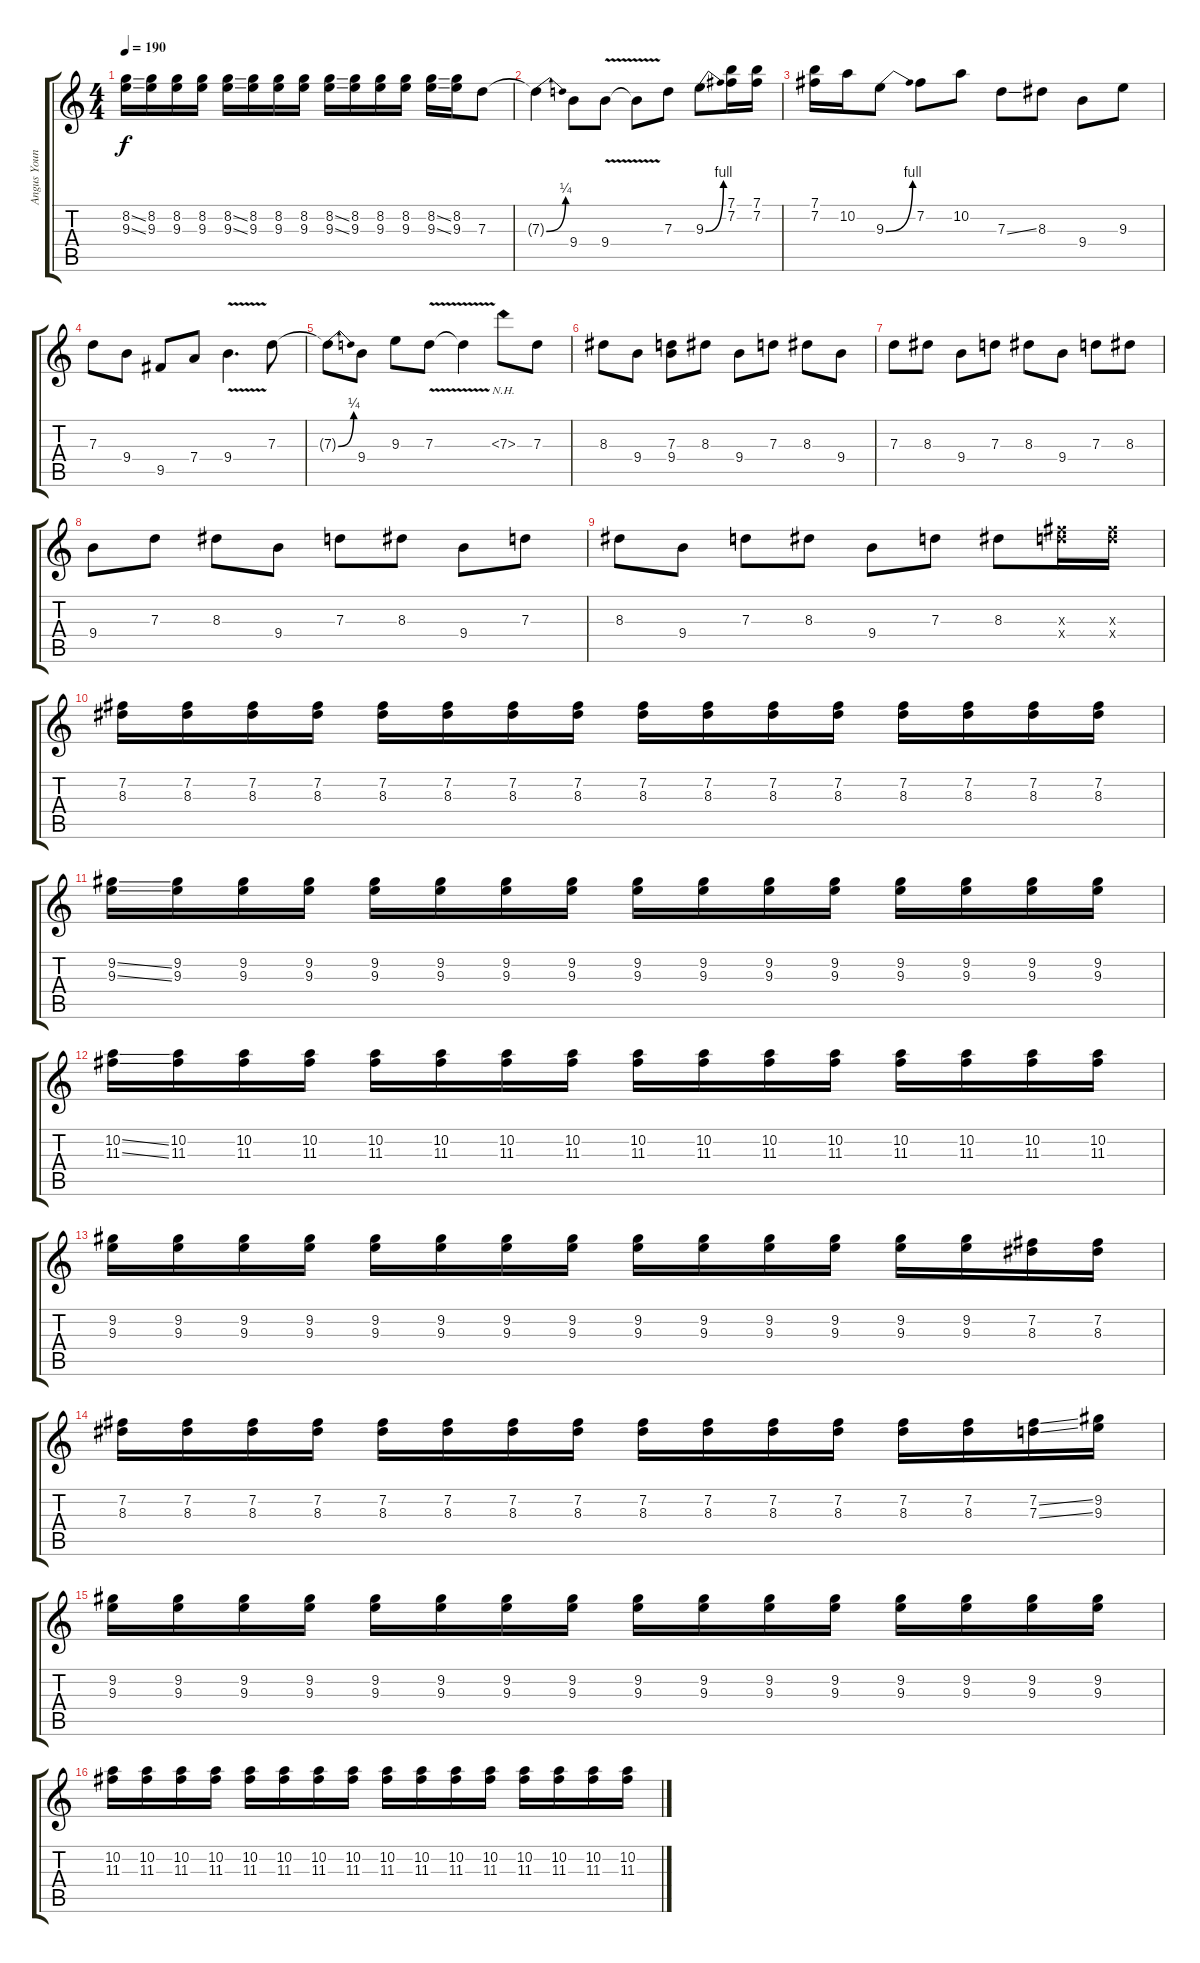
\track ("Angus Young (Lead Guitar)" "Angus Youn") {instrument overdrivenguitar}
\staff {score tabs}
\tuning (E4 B3 G3 D3 A2 E2) {hide}
\ts (4 4)
\tempo 190
\clef g2
\ks c
(8.2{ss} 9.3{ss}).16{dy f} (8.2 9.3).16 (8.2 9.3).16 (8.2 9.3).16 (8.2{ss} 9.3{ss}).16 (8.2 9.3).16 (8.2 9.3).16 (8.2 9.3).16 (8.2{ss} 9.3{ss}).16 (8.2 9.3).16 (8.2 9.3).16 (8.2 9.3).16 (8.2{ss} 9.3{ss}).16 (8.2 9.3).16 7.3.8 |
7.3{be (bend 0 0 60 1) t}.4 9.4.8 9.4{v}.8 9.4{t}.8 7.3.8 9.3{be (bend 0 0 60 4)}.8 (7.1 7.2).16 (7.1 7.2).16 |
(7.1 7.2).16 10.2.16 9.3{be (bend 0 0 60 4)}.8 7.2.8 10.2.8 7.3{ss}.8 8.3.8 9.4.8 9.3.8 |
7.3.8 9.4.8 9.5.8 7.4.8 9.4{v}.4{d} 7.3.8 |
7.3{be (bend 0 0 60 1) t}.8 9.4.8 9.3.8 7.3{v}.8 7.3{t}.4 7.3{nh}.8 7.3.8 |
8.3.8 9.4.8 (7.3 9.4).8 8.3.8 9.4.8 7.3.8 8.3.8 9.4.8 |
7.3.8 8.3.8 9.4.8 7.3.8 8.3.8 9.4.8 7.3.8 8.3.8 |
9.4.8 7.3.8 8.3.8 9.4.8 7.3.8 8.3.8 9.4.8 7.3.8 |
8.3.8 9.4.8 7.3.8 8.3.8 9.4.8 7.3.8 8.3.8 (11.3{x} 12.4{x}).16 (11.3{x} 12.4{x}).16 |
(7.2 8.3).16 (7.2 8.3).16 (7.2 8.3).16 (7.2 8.3).16 (7.2 8.3).16 (7.2 8.3).16 (7.2 8.3).16 (7.2 8.3).16 (7.2 8.3).16 (7.2 8.3).16 (7.2 8.3).16 (7.2 8.3).16 (7.2 8.3).16 (7.2 8.3).16 (7.2 8.3).16 (7.2 8.3).16 |
(9.2{ss} 9.3{ss}).16 (9.2 9.3).16 (9.2 9.3).16 (9.2 9.3).16 (9.2 9.3).16 (9.2 9.3).16 (9.2 9.3).16 (9.2 9.3).16 (9.2 9.3).16 (9.2 9.3).16 (9.2 9.3).16 (9.2 9.3).16 (9.2 9.3).16 (9.2 9.3).16 (9.2 9.3).16 (9.2 9.3).16 |
(10.2{ss} 11.3{ss}).16 (10.2 11.3).16 (10.2 11.3).16 (10.2 11.3).16 (10.2 11.3).16 (10.2 11.3).16 (10.2 11.3).16 (10.2 11.3).16 (10.2 11.3).16 (10.2 11.3).16 (10.2 11.3).16 (10.2 11.3).16 (10.2 11.3).16 (10.2 11.3).16 (10.2 11.3).16 (10.2 11.3).16 |
(9.2 9.3).16 (9.2 9.3).16 (9.2 9.3).16 (9.2 9.3).16 (9.2 9.3).16 (9.2 9.3).16 (9.2 9.3).16 (9.2 9.3).16 (9.2 9.3).16 (9.2 9.3).16 (9.2 9.3).16 (9.2 9.3).16 (9.2 9.3).16 (9.2 9.3).16 (7.2 8.3).16 (7.2 8.3).16 |
(7.2 8.3).16 (7.2 8.3).16 (7.2 8.3).16 (7.2 8.3).16 (7.2 8.3).16 (7.2 8.3).16 (7.2 8.3).16 (7.2 8.3).16 (7.2 8.3).16 (7.2 8.3).16 (7.2 8.3).16 (7.2 8.3).16 (7.2 8.3).16 (7.2 8.3).16 (7.2{ss} 7.3{ss}).16 (9.2 9.3).16 |
(9.2 9.3).16 (9.2 9.3).16 (9.2 9.3).16 (9.2 9.3).16 (9.2 9.3).16 (9.2 9.3).16 (9.2 9.3).16 (9.2 9.3).16 (9.2 9.3).16 (9.2 9.3).16 (9.2 9.3).16 (9.2 9.3).16 (9.2 9.3).16 (9.2 9.3).16 (9.2 9.3).16 (9.2 9.3).16 |
(10.2 11.3).16 (10.2 11.3).16 (10.2 11.3).16 (10.2 11.3).16 (10.2 11.3).16 (10.2 11.3).16 (10.2 11.3).16 (10.2 11.3).16 (10.2 11.3).16 (10.2 11.3).16 (10.2 11.3).16 (10.2 11.3).16 (10.2 11.3).16 (10.2 11.3).16 (10.2 11.3).16 (10.2 11.3).16
